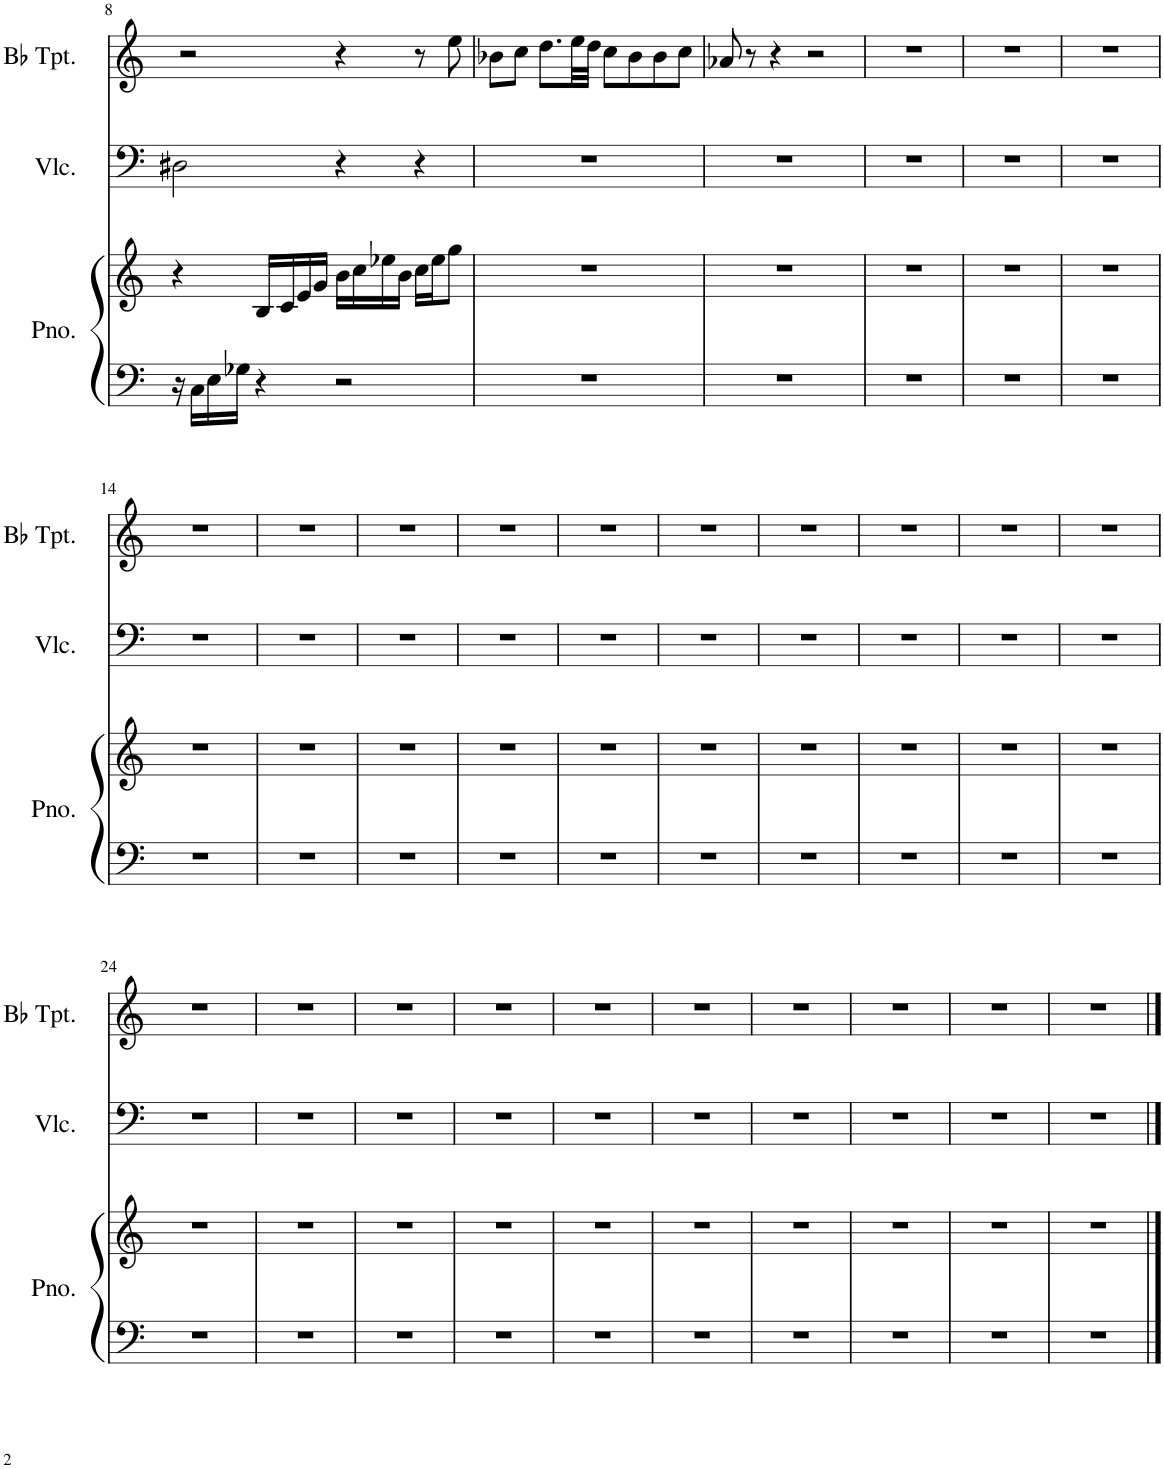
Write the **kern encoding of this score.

**kern	**kern	**kern	**kern
*part3	*part3	*part2	*part1
*staff4	*staff3	*staff2	*staff1
*I"Piano	*	*I"Violoncello	*I"Bb Trumpet
*I'Pno.	*	*I'Vlc.	*I'Bb Tpt.
!!LO:PB:g=z
*clefF4	*clefG2	*clefF4	*clefG2
*	*	*	*ITrd1c2
*k[]	*k[]	*k[]	*k[]
*M4/4	*M4/4	*M4/4	*M4/4
=8	=8	=8	=8
16r	4r	2D#X\	2r
16C\LL	.	.	.
16E\	.	.	.
16G-X\JJ	.	.	.
4r	16B/LL	.	.
.	16c/	.	.
.	16e/	.	.
.	16g/JJ	.	.
2r	16b\LL	4r	4r
.	16cc\	.	.
.	16ee-X\	.	.
.	16b\JJ	.	.
.	16cc\LL	4r	8r
.	16ee-\J	.	.
.	8gg\J	.	8ee\
=9	=9	=9	=9
1r	1r	1r	8b-X\L
.	.	.	8cc\J
.	.	.	8.dd\L
.	.	.	32ee\LL
.	.	.	32dd\JJJ
.	.	.	8cc\L
.	.	.	8b-\
.	.	.	8b-\
.	.	.	8cc\J
=10	=10	=10	=10
1r	1r	1r	8a-X/
.	.	.	8r
.	.	.	4r
.	.	.	2r
=11	=11	=11	=11
1r	1r	1r	1r
=12	=12	=12	=12
1r	1r	1r	1r
=13	=13	=13	=13
1r	1r	1r	1r
!!LO:LB:g=z
=14	=14	=14	=14
1r	1r	1r	1r
=15	=15	=15	=15
1r	1r	1r	1r
=16	=16	=16	=16
1r	1r	1r	1r
=17	=17	=17	=17
1r	1r	1r	1r
=18	=18	=18	=18
1r	1r	1r	1r
=19	=19	=19	=19
1r	1r	1r	1r
=20	=20	=20	=20
1r	1r	1r	1r
=21	=21	=21	=21
1r	1r	1r	1r
=22	=22	=22	=22
1r	1r	1r	1r
=23	=23	=23	=23
1r	1r	1r	1r
!!LO:LB:g=z
=24	=24	=24	=24
1r	1r	1r	1r
=25	=25	=25	=25
1r	1r	1r	1r
=26	=26	=26	=26
1r	1r	1r	1r
=27	=27	=27	=27
1r	1r	1r	1r
=28	=28	=28	=28
1r	1r	1r	1r
=29	=29	=29	=29
1r	1r	1r	1r
=30	=30	=30	=30
1r	1r	1r	1r
=31	=31	=31	=31
1r	1r	1r	1r
=32	=32	=32	=32
1r	1r	1r	1r
=33	=33	=33	=33
1r	1r	1r	1r
==	==	==	==
*-	*-	*-	*-
